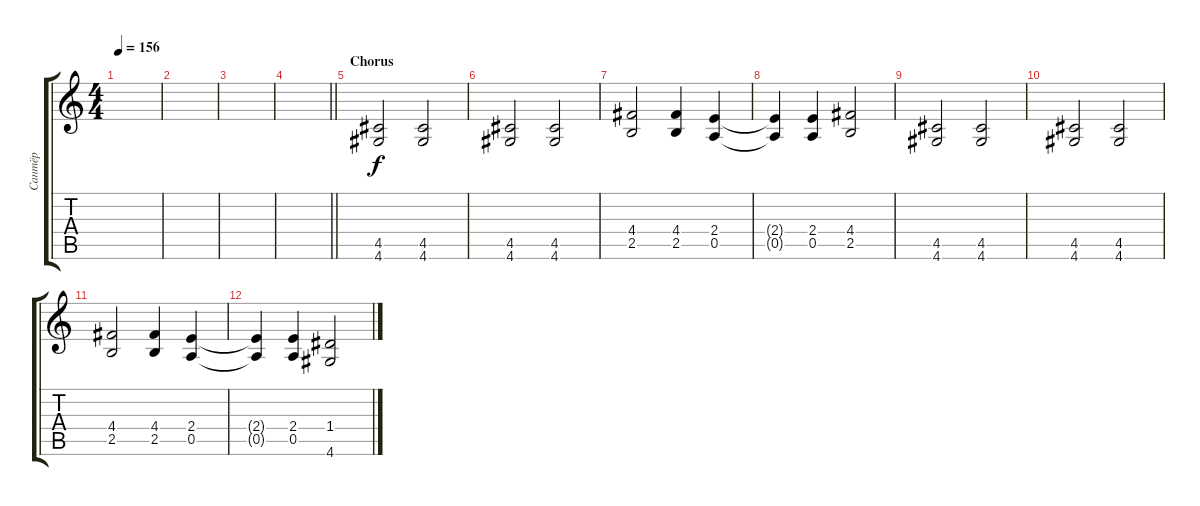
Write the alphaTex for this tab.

\track ("Сантёр" "Сантёр") {instrument distortionguitar}
\staff {score tabs}
\tuning (E4 B3 G3 D3 A2 E2) {hide}
\ts (4 4)
\tempo 156
\clef g2
\ks c
|
|
|
\barLineRight lightlight
|
\section ("" "Chorus")
(4.5 4.6).2 (4.5 4.6).2 |
(4.5 4.6).2 (4.5 4.6).2 |
(4.4 2.5).2 (4.4 2.5).4 (2.4 0.5).4 |
(2.4{t} 0.5{t}).4 (2.4 0.5).4 (4.4 2.5).2 |
(4.5 4.6).2 (4.5 4.6).2 |
(4.5 4.6).2 (4.5 4.6).2 |
(4.4 2.5).2 (4.4 2.5).4 (2.4 0.5).4 |
(2.4{t} 0.5{t}).4 (2.4 0.5).4 (1.4 4.6).2
